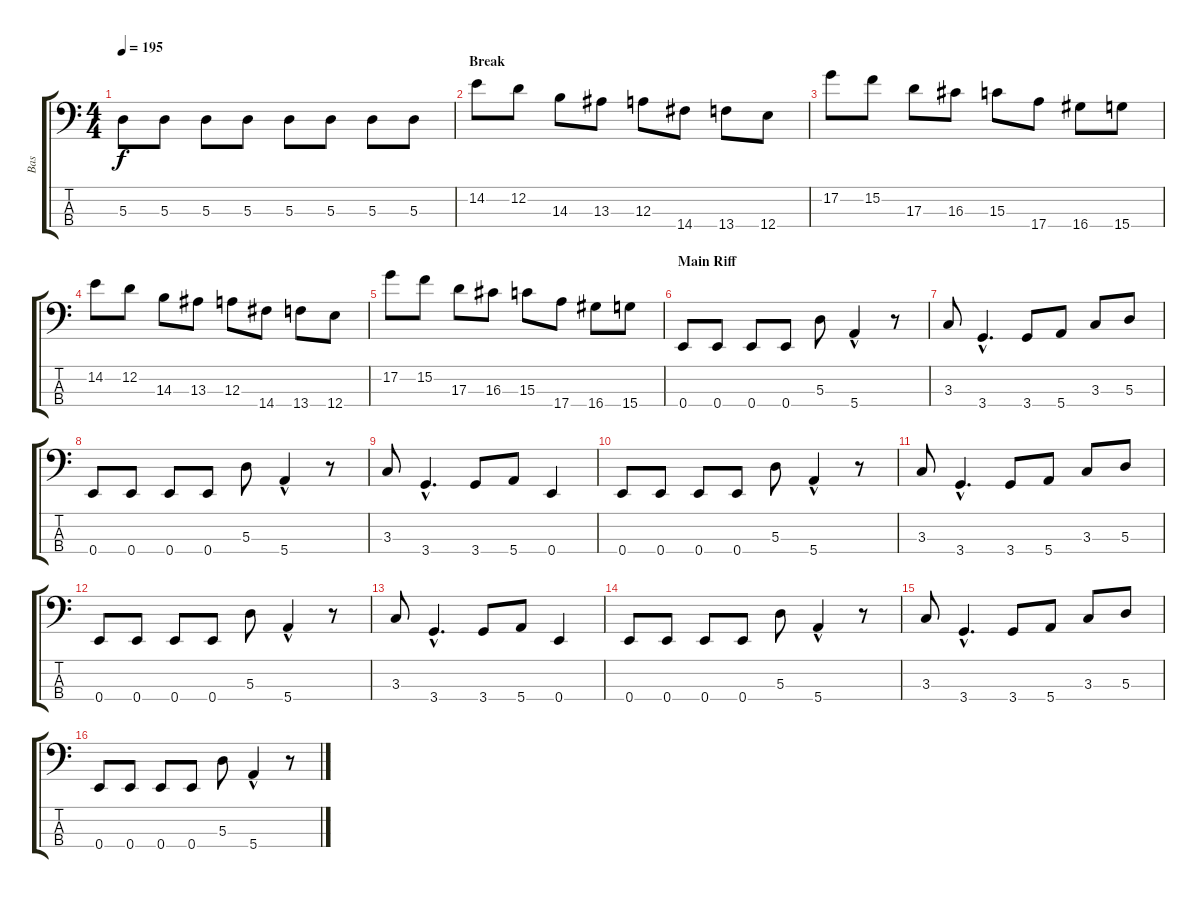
\track ("Bas" "Bas") {instrument electricbassfinger}
\staff {score tabs}
\tuning (G2 D2 A1 E1) {hide}
\ts (4 4)
\tempo 195
\clef f4
\ks c
5.3.8{dy f} 5.3.8 5.3.8 5.3.8 5.3.8 5.3.8 5.3.8 5.3.8 |
\section ("" "Break")
14.2.8 12.2.8 14.3.8 13.3.8 12.3.8 14.4.8 13.4.8 12.4.8 |
17.2.8 15.2.8 17.3.8 16.3.8 15.3.8 17.4.8 16.4.8 15.4.8 |
14.2.8 12.2.8 14.3.8 13.3.8 12.3.8 14.4.8 13.4.8 12.4.8 |
17.2.8 15.2.8 17.3.8 16.3.8 15.3.8 17.4.8 16.4.8 15.4.8 |
\section ("" "Main Riff")
0.4.8 0.4.8 0.4.8 0.4.8 5.3.8 5.4{hac}.4 r.8 |
3.3.8 3.4{hac}.4{d} 3.4.8 5.4.8 3.3.8 5.3.8 |
0.4.8 0.4.8 0.4.8 0.4.8 5.3.8 5.4{hac}.4 r.8 |
3.3.8 3.4{hac}.4{d} 3.4.8 5.4.8 0.4.4 |
0.4.8 0.4.8 0.4.8 0.4.8 5.3.8 5.4{hac}.4 r.8 |
3.3.8 3.4{hac}.4{d} 3.4.8 5.4.8 3.3.8 5.3.8 |
0.4.8 0.4.8 0.4.8 0.4.8 5.3.8 5.4{hac}.4 r.8 |
3.3.8 3.4{hac}.4{d} 3.4.8 5.4.8 0.4.4 |
0.4.8 0.4.8 0.4.8 0.4.8 5.3.8 5.4{hac}.4 r.8 |
3.3.8 3.4{hac}.4{d} 3.4.8 5.4.8 3.3.8 5.3.8 |
0.4.8 0.4.8 0.4.8 0.4.8 5.3.8 5.4{hac}.4 r.8
